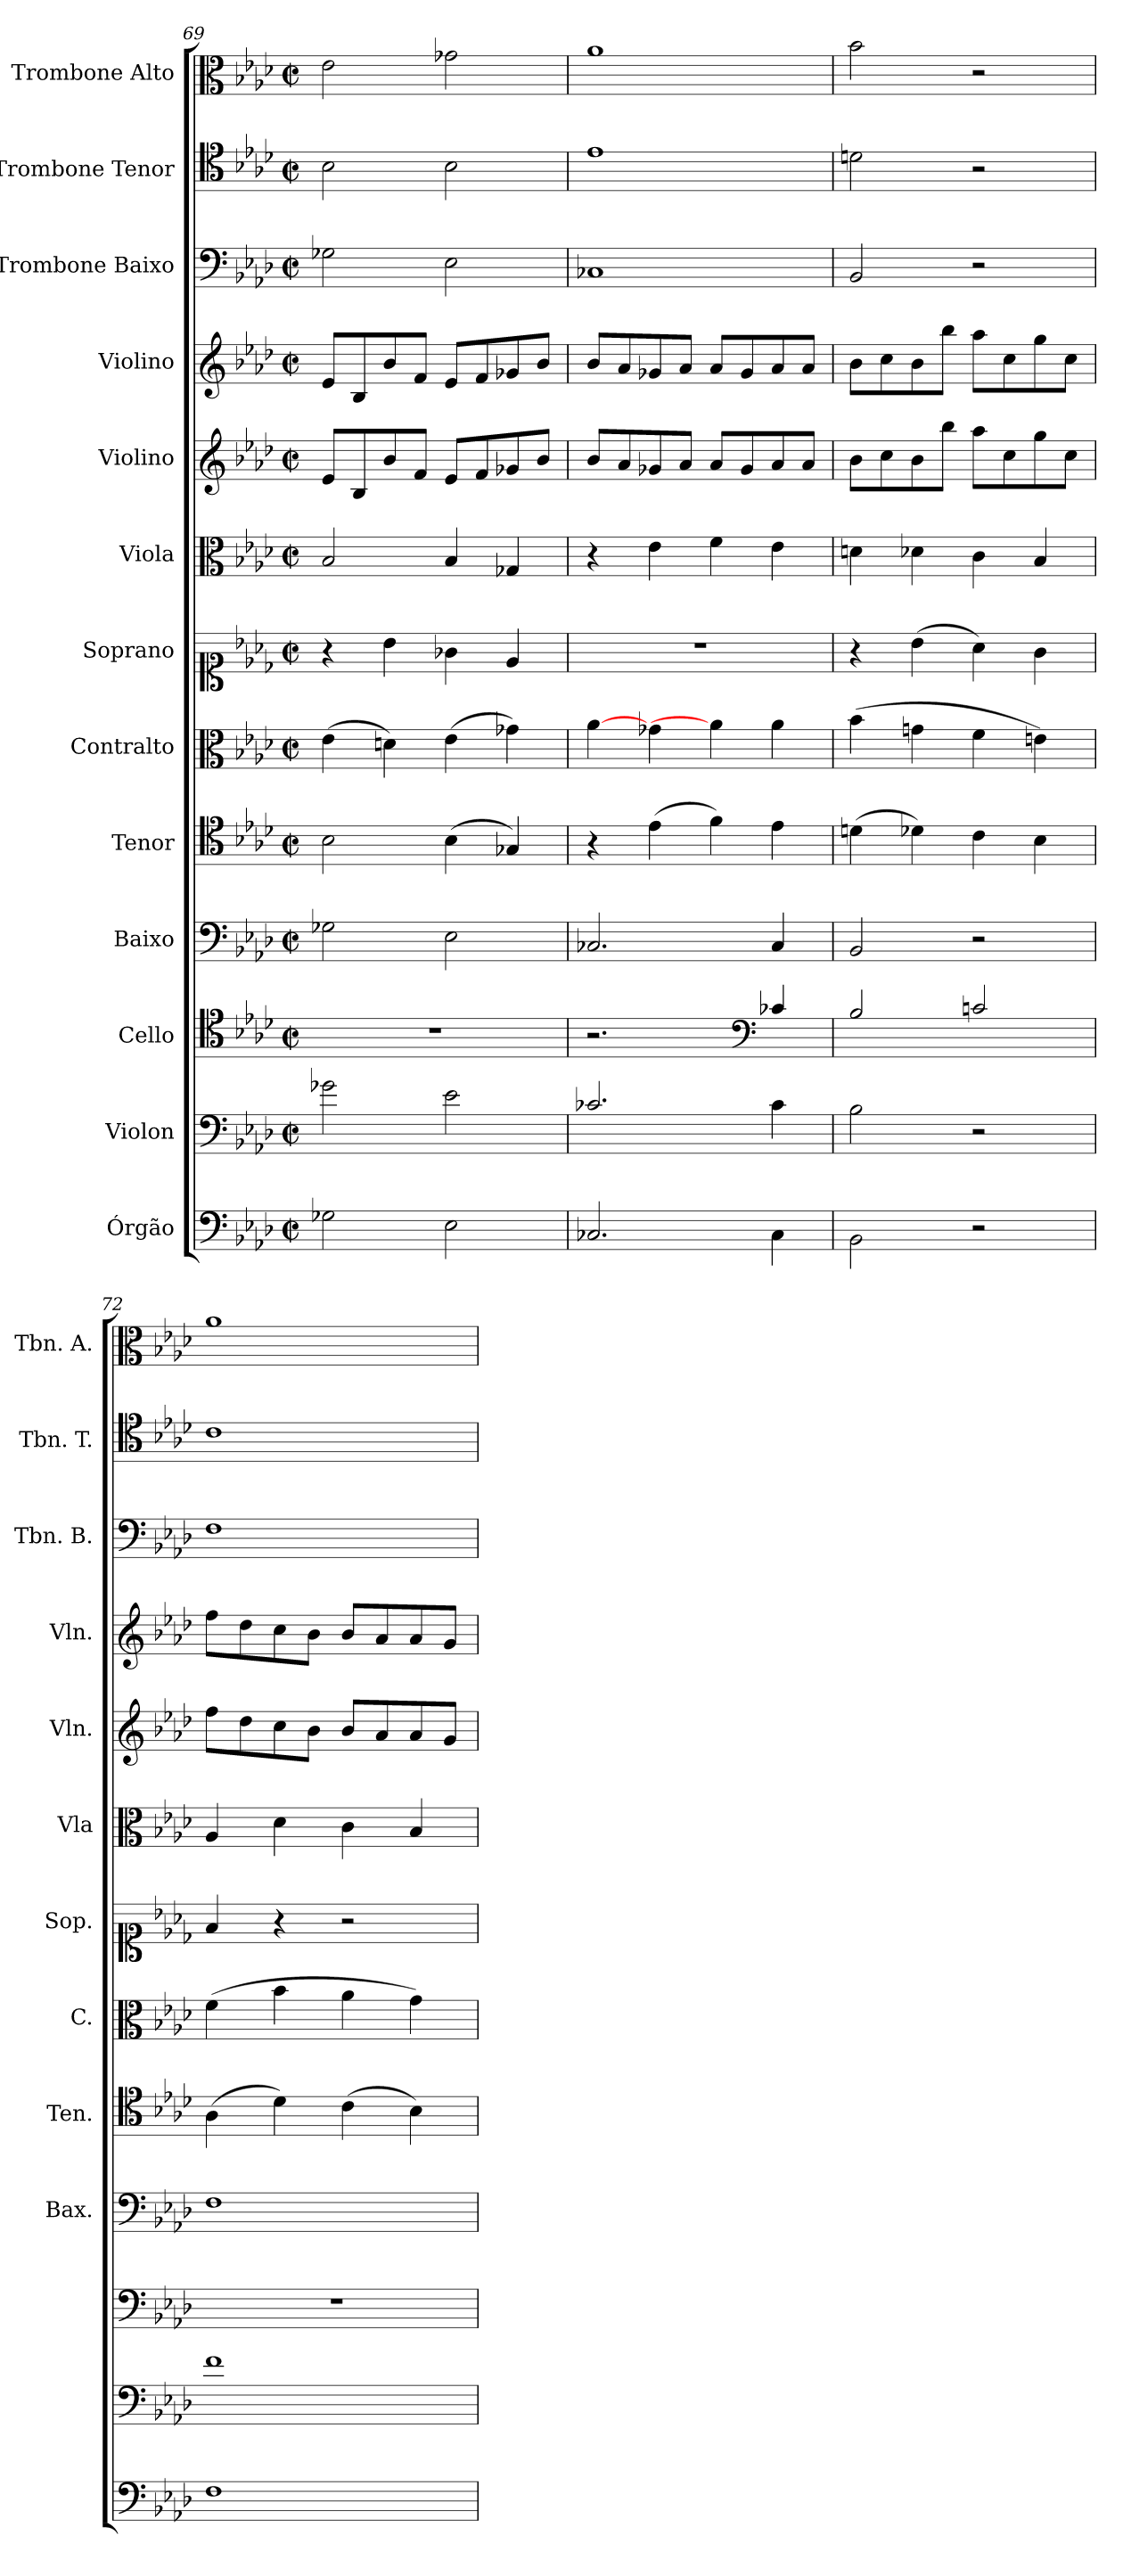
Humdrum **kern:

**kern	**kern	**kern	**kern	**kern	**kern	**kern	**kern	**kern	**kern	**kern	**kern	**kern
*part13	*part12	*part11	*part10	*part9	*part8	*part7	*part6	*part5	*part4	*part3	*part2	*part1
*staff13	*staff12	*staff11	*staff10	*staff9	*staff8	*staff7	*staff6	*staff5	*staff4	*staff3	*staff2	*staff1
*I"Órgão	*I"Violon	*I"Cello	*I"Baixo	*I"Tenor	*I"Contralto	*I"Soprano	*I"Viola	*I"Violino	*I"Violino	*I"Trombone Baixo	*I"Trombone Tenor	*I"Trombone Alto
*	*	*	*I'Bax.	*I'Ten.	*I'C.	*I'Sop.	*I'Vla	*I'Vln.	*I'Vln.	*I'Tbn. B.	*I'Tbn. T.	*I'Tbn. A.
*clefF4	*clefF4	*clefC4	*clefF4	*clefC4	*clefC3	*clefC1	*clefC3	*clefG2	*clefG2	*clefF4	*clefC4	*clefC3
*	*ITrd7c12	*	*	*	*	*	*	*	*	*	*	*
*k[b-e-a-d-]	*k[b-e-a-d-]	*k[b-e-a-d-]	*k[b-e-a-d-]	*k[b-e-a-d-]	*k[b-e-a-d-]	*k[b-e-a-d-]	*k[b-e-a-d-]	*k[b-e-a-d-]	*k[b-e-a-d-]	*k[b-e-a-d-]	*k[b-e-a-d-]	*k[b-e-a-d-]
*M2/2	*M2/2	*M2/2	*M2/2	*M2/2	*M2/2	*M2/2	*M2/2	*M2/2	*M2/2	*M2/2	*M2/2	*M2/2
*met(c|)	*met(c|)	*met(c|)	*met(c|)	*met(c|)	*met(c|)	*met(c|)	*met(c|)	*met(c|)	*met(c|)	*met(c|)	*met(c|)	*met(c|)
=69	=69	=69	=69	=69	=69	=69	=69	=69	=69	=69	=69	=69
2G-X\	2G-X\	1r	2G-X\	2B-\	(4e-\	4r	2B-/	8e-/L	8e-/L	2G-X\	2B-\	2e-\
.	.	.	.	.	.	.	.	8B-/	8B-/	.	.	.
.	.	.	.	.	4dn\)	4b-\	.	8b-/	8b-/	.	.	.
.	.	.	.	.	.	.	.	8f/J	8f/J	.	.	.
2E-\	2E-\	.	2E-\	(4B-\	(4e-\	4g-X\	4B-/	8e-/L	8e-/L	2E-\	2B-\	2g-X\
.	.	.	.	.	.	.	.	8f/	8f/	.	.	.
.	.	.	.	4G-X/)	4g-X\)	4e-/	4G-X/	8g-X/	8g-X/	.	.	.
.	.	.	.	.	.	.	.	8b-/J	8b-/J	.	.	.
=70	=70	=70	=70	=70	=70	=70	=70	=70	=70	=70	=70	=70
2.C-X/	2.C-X/	2.r	2.C-X/	4r	[4a-\	1r	4r	8b-/L	8b-/L	1C-X	1e-	1a-
.	.	.	.	.	.	.	.	8a-/	8a-/	.	.	.
.	.	.	.	(4e-\	4g-X\	.	4e-\	8g-X/	8g-X/	.	.	.
.	.	.	.	.	.	.	.	8a-/J	8a-/J	.	.	.
.	.	.	.	4f\)	4a-\]	.	4f\	8a-/L	8a-/L	.	.	.
.	.	.	.	.	.	.	.	8g-/	8g-/	.	.	.
*	*	*clefF4	*	*	*	*	*	*	*	*	*	*
4C-\	4C-\	4c-X/	4C-/	4e-\	4a-\	.	4e-\	8a-/	8a-/	.	.	.
.	.	.	.	.	.	.	.	8a-/J	8a-/J	.	.	.
=71	=71	=71	=71	=71	=71	=71	=71	=71	=71	=71	=71	=71
2BB-\	2BB-\	2B-/	2BB-/	(4dn\	(4b-\	4r	4dn\	8b-\L	8b-\L	2BB-/	2dn\	2b-\
.	.	.	.	.	.	.	.	8cc\	8cc\	.	.	.
.	.	.	.	4d-X\)	4gn\	(4b-\	4d-X\	8b-\	8b-\	.	.	.
.	.	.	.	.	.	.	.	8bb-\J	8bb-\J	.	.	.
2r	2r	2cni/	2r	4c\	4f\	4a-\)	4c\	8aa-\L	8aa-\L	2r	2r	2r
.	.	.	.	.	.	.	.	8cc\	8cc\	.	.	.
.	.	.	.	4B-\	4en\)	4g\	4B-/	8gg\	8gg\	.	.	.
.	.	.	.	.	.	.	.	8cc\J	8cc\J	.	.	.
!!LO:PB:g=z
=72	=72	=72	=72	=72	=72	=72	=72	=72	=72	=72	=72	=72
1F	1F	1r	1F	(4A-\	(4f\	4f/	4A-/	8ff\L	8ff\L	1F	1c	1a-
.	.	.	.	.	.	.	.	8dd-\	8dd-\	.	.	.
.	.	.	.	4d-\)	4b-\	4r	4d-\	8cc\	8cc\	.	.	.
.	.	.	.	.	.	.	.	8b-\J	8b-\J	.	.	.
.	.	.	.	(4c\	4a-\	2r	4c\	8b-/L	8b-/L	.	.	.
.	.	.	.	.	.	.	.	8a-/	8a-/	.	.	.
.	.	.	.	4B-\)	4g\)	.	4B-/	8a-/	8a-/	.	.	.
.	.	.	.	.	.	.	.	8g/J	8g/J	.	.	.
=	=	=	=	=	=	=	=	=	=	=	=	=
*-	*-	*-	*-	*-	*-	*-	*-	*-	*-	*-	*-	*-
